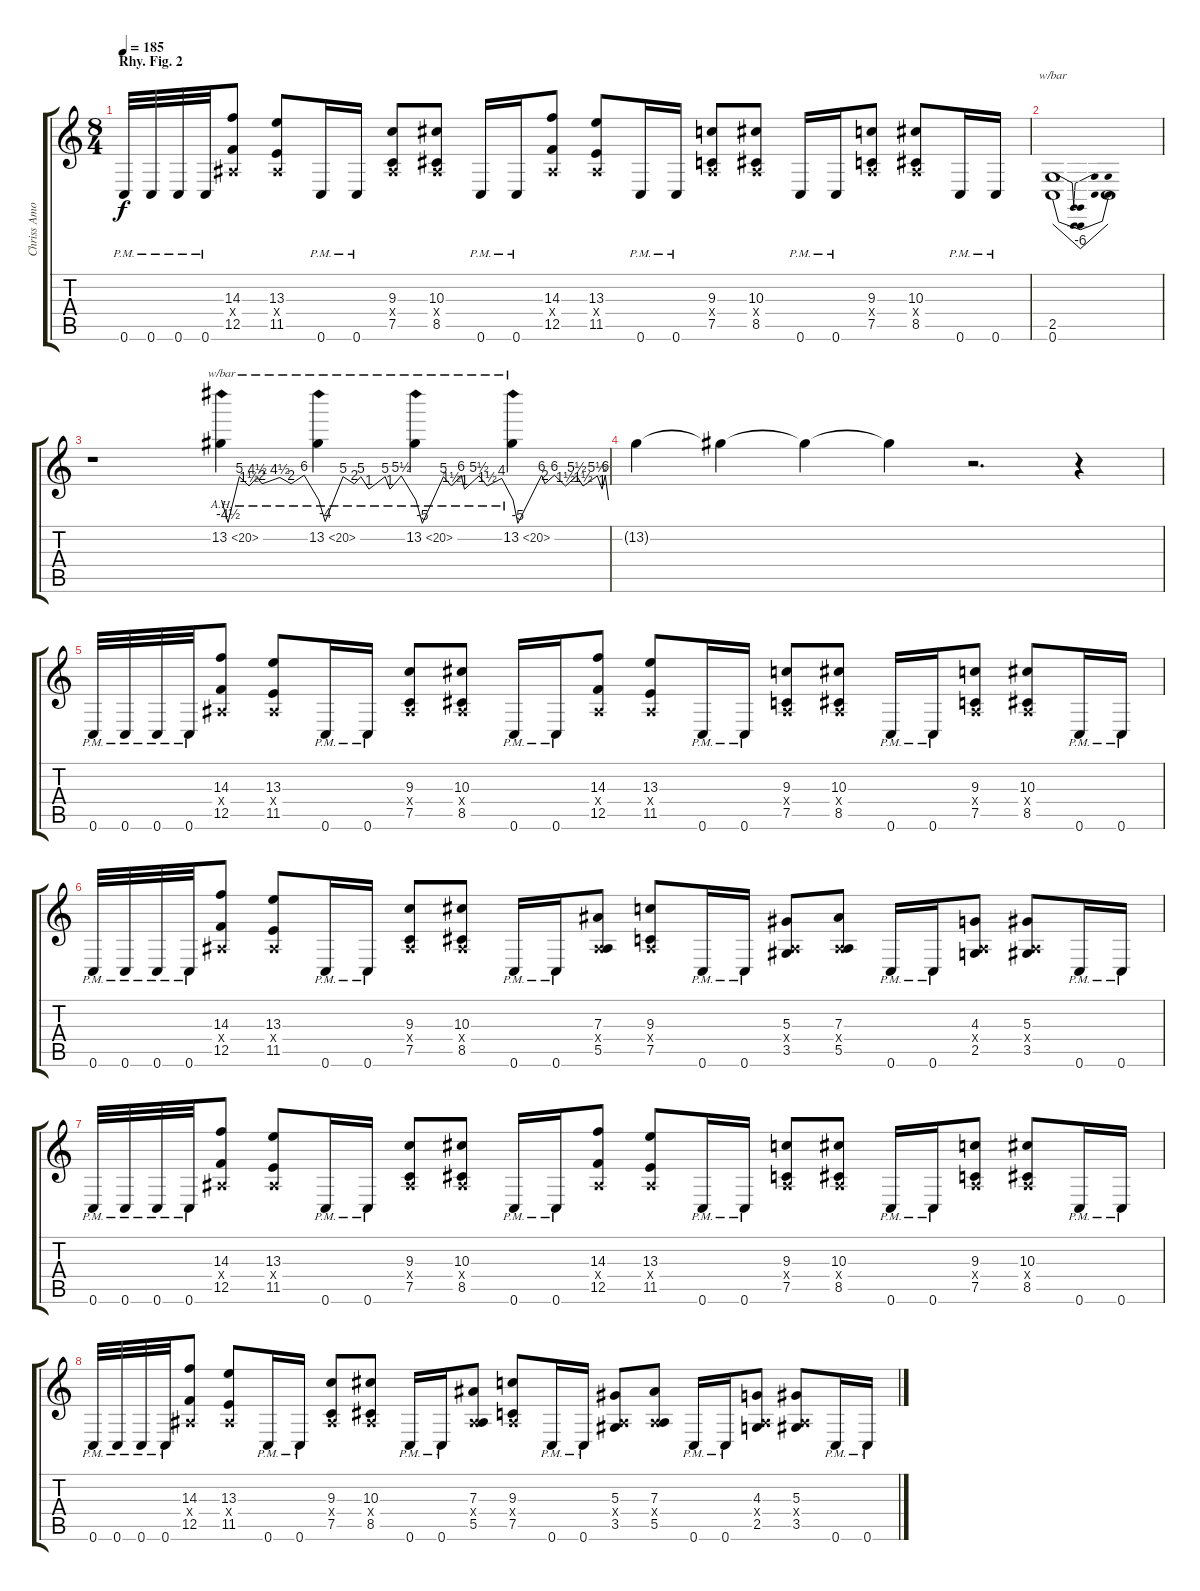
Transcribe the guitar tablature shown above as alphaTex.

\track ("Chriss Amott" "Chriss Amo") {instrument distortionguitar}
\staff {score tabs}
\tuning (C4 G3 Eb3 Bb2 F2 C2) {hide}
\ts (8 4)
\section ("" "Rhy. Fig. 2")
\tempo 185
\clef g2
\ks c
0.6{pm}.32{dy f instrument distortionguitar} 0.6{pm}.32 0.6{pm}.32 0.6{pm}.32 (14.3 0.4{x} 12.5).8 (13.3 0.4{x} 11.5).8 0.6{pm}.16 0.6{pm}.16 (9.3 0.4{x} 7.5).8 (10.3 0.4{x} 8.5).8 0.6{pm}.16 0.6{pm}.16 (14.3 0.4{x} 12.5).8 (13.3 0.4{x} 11.5).8 0.6{pm}.16 0.6{pm}.16 (9.3 0.4{x} 7.5).8 (10.3 0.4{x} 8.5).8 0.6{pm}.16 0.6{pm}.16 (9.3 0.4{x} 7.5).8 (10.3 0.4{x} 8.5).8 0.6{pm}.16 0.6{pm}.16 |
(2.5 0.6).1{tbe (dip default 0 0 30 -24 60 0) instrument overdrivenguitar} 0.6{t}.1 |
r.1 13.2{ah 7}.4{tbe (custom default 0 0 4 -18 11 20 17 6 22 18 25 8 36 18 43 8 51 24 60 0)} 13.2{ah 7}.4{tbe (custom default 0 0 4 -16 15 20 22 8 26 20 31 4 41 20 44 4 51 22 60 0)} 13.2{ah 7}.4{tbe (custom default 0 0 4 -20 17 20 22 6 28 24 30 4 39 22 44 6 53 16 60 0)} 13.2{ah 7}.4{tbe (custom default 0 0 3 -20 18 24 20 8 26 24 33 6 40 22 44 6 53 22 56 4 58 24 60 0)} |
13.2{t}.4 13.2{t}.4 13.2{t}.4 13.2{t}.4 r.2{d} r.4 |
0.6{pm}.32{instrument distortionguitar} 0.6{pm}.32 0.6{pm}.32 0.6{pm}.32 (14.3 0.4{x} 12.5).8 (13.3 0.4{x} 11.5).8 0.6{pm}.16 0.6{pm}.16 (9.3 0.4{x} 7.5).8 (10.3 0.4{x} 8.5).8 0.6{pm}.16 0.6{pm}.16 (14.3 0.4{x} 12.5).8 (13.3 0.4{x} 11.5).8 0.6{pm}.16 0.6{pm}.16 (9.3 0.4{x} 7.5).8 (10.3 0.4{x} 8.5).8 0.6{pm}.16 0.6{pm}.16 (9.3 0.4{x} 7.5).8 (10.3 0.4{x} 8.5).8 0.6{pm}.16 0.6{pm}.16 |
0.6{pm}.32 0.6{pm}.32 0.6{pm}.32 0.6{pm}.32 (14.3 0.4{x} 12.5).8 (13.3 0.4{x} 11.5).8 0.6{pm}.16 0.6{pm}.16 (9.3 0.4{x} 7.5).8 (10.3 0.4{x} 8.5).8 0.6{pm}.16 0.6{pm}.16 (7.3 0.4{x} 5.5).8 (9.3 0.4{x} 7.5).8 0.6{pm}.16 0.6{pm}.16 (5.3 0.4{x} 3.5).8 (7.3 0.4{x} 5.5).8 0.6{pm}.16 0.6{pm}.16 (4.3 0.4{x} 2.5).8 (5.3 0.4{x} 3.5).8 0.6{pm}.16 0.6{pm}.16 |
0.6{pm}.32 0.6{pm}.32 0.6{pm}.32 0.6{pm}.32 (14.3 0.4{x} 12.5).8 (13.3 0.4{x} 11.5).8 0.6{pm}.16 0.6{pm}.16 (9.3 0.4{x} 7.5).8 (10.3 0.4{x} 8.5).8 0.6{pm}.16 0.6{pm}.16 (14.3 0.4{x} 12.5).8 (13.3 0.4{x} 11.5).8 0.6{pm}.16 0.6{pm}.16 (9.3 0.4{x} 7.5).8 (10.3 0.4{x} 8.5).8 0.6{pm}.16 0.6{pm}.16 (9.3 0.4{x} 7.5).8 (10.3 0.4{x} 8.5).8 0.6{pm}.16 0.6{pm}.16 |
0.6{pm}.32 0.6{pm}.32 0.6{pm}.32 0.6{pm}.32 (14.3 0.4{x} 12.5).8 (13.3 0.4{x} 11.5).8 0.6{pm}.16 0.6{pm}.16 (9.3 0.4{x} 7.5).8 (10.3 0.4{x} 8.5).8 0.6{pm}.16 0.6{pm}.16 (7.3 0.4{x} 5.5).8 (9.3 0.4{x} 7.5).8 0.6{pm}.16 0.6{pm}.16 (5.3 0.4{x} 3.5).8 (7.3 0.4{x} 5.5).8 0.6{pm}.16 0.6{pm}.16 (4.3 0.4{x} 2.5).8 (5.3 0.4{x} 3.5).8 0.6{pm}.16 0.6{pm}.16
